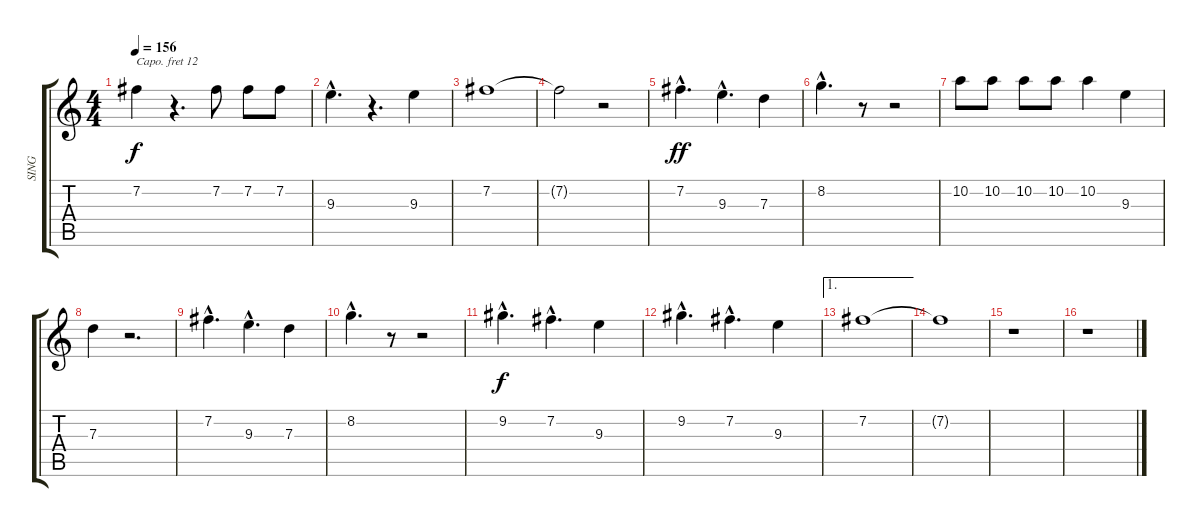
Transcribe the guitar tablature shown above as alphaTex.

\track ("SING" "SING") {instrument panflute}
\staff {score tabs}
\capo 12
\tuning (E4 B3 G3 D3 A2 E2) {hide}
\ts (4 4)
\tempo 156
\clef g2
\ks c
7.2.4{dy f} r.4{d} 7.2.8 7.2.8 7.2.8 |
9.3{hac}.4{d} r.4{d} 9.3.4 |
7.2.1 |
7.2{t}.2 r.2 |
7.2{hac}.4{d dy ff} 9.3{hac}.4{d} 7.3.4 |
8.2{hac}.4{d} r.8 r.2 |
10.2.8 10.2.8 10.2.8 10.2.8 10.2.4 9.3.4 |
7.3.4 r.2{d} |
7.2{hac}.4{d} 9.3{hac}.4{d} 7.3.4 |
8.2{hac}.4{d} r.8 r.2 |
9.2{hac}.4{d dy f} 7.2{hac}.4{d} 9.3.4 |
9.2{hac}.4{d} 7.2{hac}.4{d} 9.3.4 |
\ae 1
7.2.1 |
7.2{t}.1 |
r.1 |
r.1
